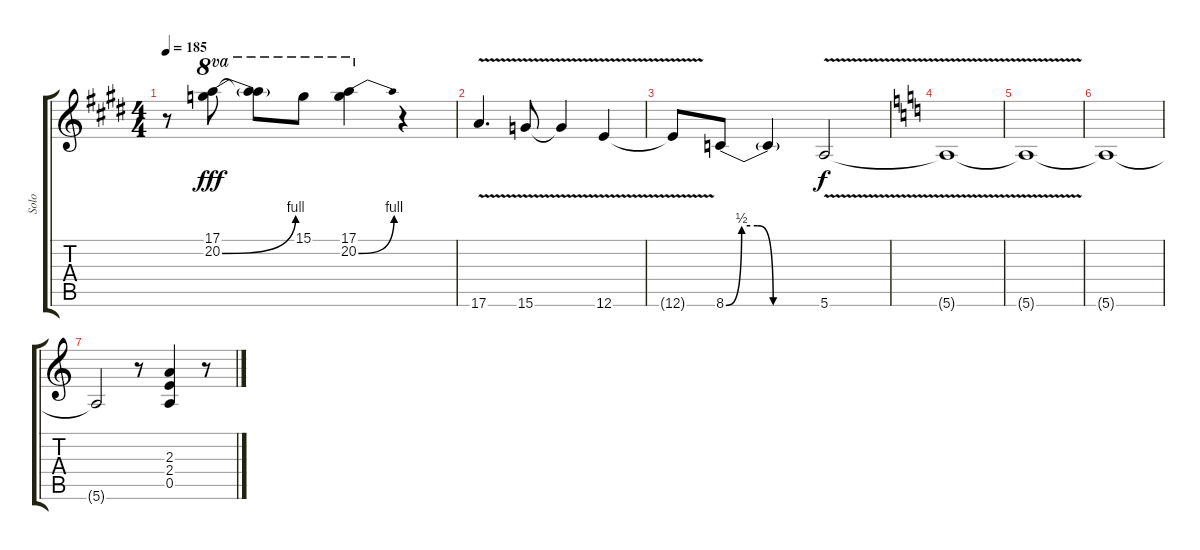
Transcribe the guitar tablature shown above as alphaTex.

\track ("Solo" "Solo") {instrument distortionguitar}
\staff {score tabs}
\tuning (E4 B3 G3 D3 A2 E2) {hide}
\ts (4 4)
\tempo 185
\clef g2
\ks c#minor
r.8{dy fff} (17.1 20.2{be (bend 0 0 60 4)}).8{ot 8va} (17.1{t} 20.2{t}).8{ot 8va} 15.1.8{ot 8va} (17.1 20.2{be (bend 0 0 60 4)}).4{ot 8va} r.4 |
\ks e
17.6{v}.4{d} 15.6{v}.8 15.6{v t}.4 12.6{v}.4 |
\ks c#minor
12.6{t}.8 8.6{be (custom 0 0 10 2 20 2 30 0 60 0)}.8 8.6{t}.4 5.6{v}.2{dy f} |
\ks c
5.6{v t}.1 |
5.6{t}.1 |
5.6{t}.1 |
5.6{t}.2 r.8 (2.3 2.4 0.5).4 r.8
